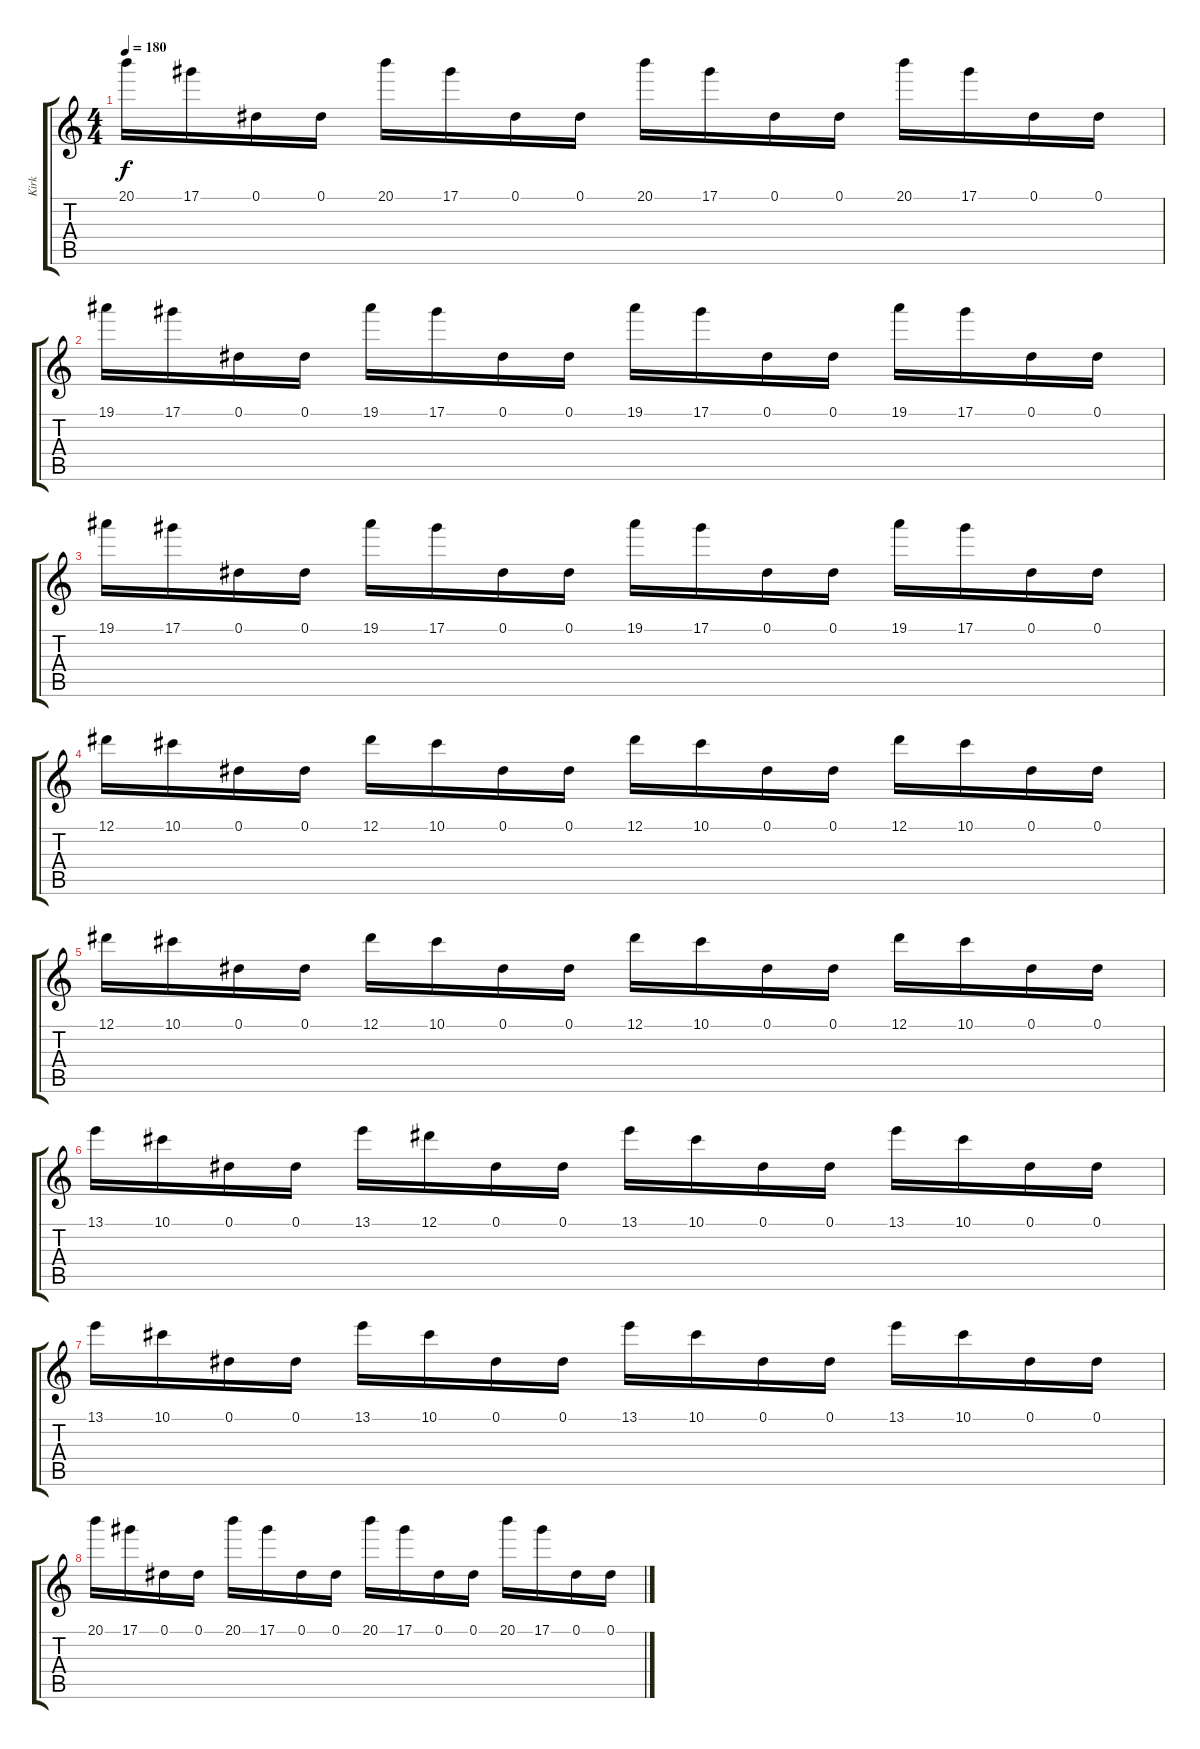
\track ("Kirk" "Kirk") {instrument distortionguitar}
\staff {score tabs}
\tuning (Eb4 Bb3 Gb3 Db3 Ab2 Db2) {hide}
\ts (4 4)
\tempo 180
\clef g2
\ks c
20.1.16{dy f} 17.1.16 0.1.16 0.1.16 20.1.16 17.1.16 0.1.16 0.1.16 20.1.16 17.1.16 0.1.16 0.1.16 20.1.16 17.1.16 0.1.16 0.1.16 |
19.1.16 17.1.16 0.1.16 0.1.16 19.1.16 17.1.16 0.1.16 0.1.16 19.1.16 17.1.16 0.1.16 0.1.16 19.1.16 17.1.16 0.1.16 0.1.16 |
19.1.16 17.1.16 0.1.16 0.1.16 19.1.16 17.1.16 0.1.16 0.1.16 19.1.16 17.1.16 0.1.16 0.1.16 19.1.16 17.1.16 0.1.16 0.1.16 |
12.1.16 10.1.16 0.1.16 0.1.16 12.1.16 10.1.16 0.1.16 0.1.16 12.1.16 10.1.16 0.1.16 0.1.16 12.1.16 10.1.16 0.1.16 0.1.16 |
12.1.16 10.1.16 0.1.16 0.1.16 12.1.16 10.1.16 0.1.16 0.1.16 12.1.16 10.1.16 0.1.16 0.1.16 12.1.16 10.1.16 0.1.16 0.1.16 |
13.1.16 10.1.16 0.1.16 0.1.16 13.1.16 12.1.16 0.1.16 0.1.16 13.1.16 10.1.16 0.1.16 0.1.16 13.1.16 10.1.16 0.1.16 0.1.16 |
13.1.16 10.1.16 0.1.16 0.1.16 13.1.16 10.1.16 0.1.16 0.1.16 13.1.16 10.1.16 0.1.16 0.1.16 13.1.16 10.1.16 0.1.16 0.1.16 |
20.1.16 17.1.16 0.1.16 0.1.16 20.1.16 17.1.16 0.1.16 0.1.16 20.1.16 17.1.16 0.1.16 0.1.16 20.1.16 17.1.16 0.1.16 0.1.16
